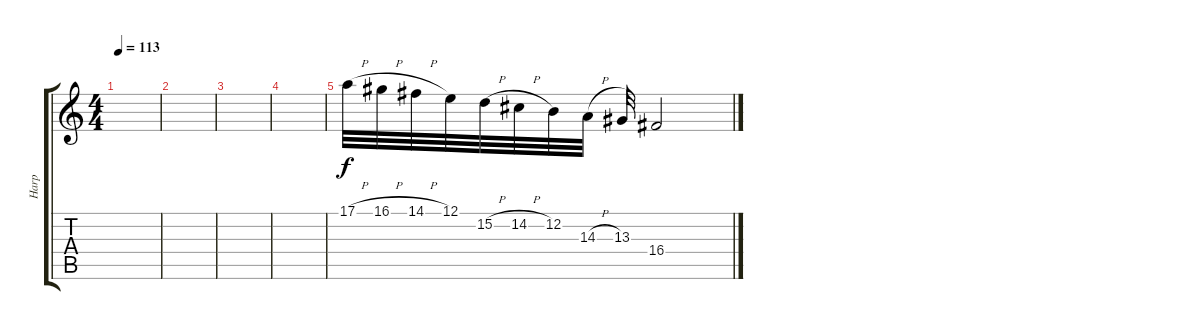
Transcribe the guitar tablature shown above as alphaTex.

\track ("Harp" "Harp") {instrument koto}
\staff {score tabs}
\tuning (E4 B3 G3 D3 A2 E2) {hide}
\ts (4 4)
\tempo 113
\clef g2
\ks c
|
|
|
|
17.1{h}.32 16.1{h}.32 14.1{h}.32 12.1.32 15.2{h}.32 14.2{h}.32 12.2.32 14.3{h}.32 13.3.32 16.4.2
